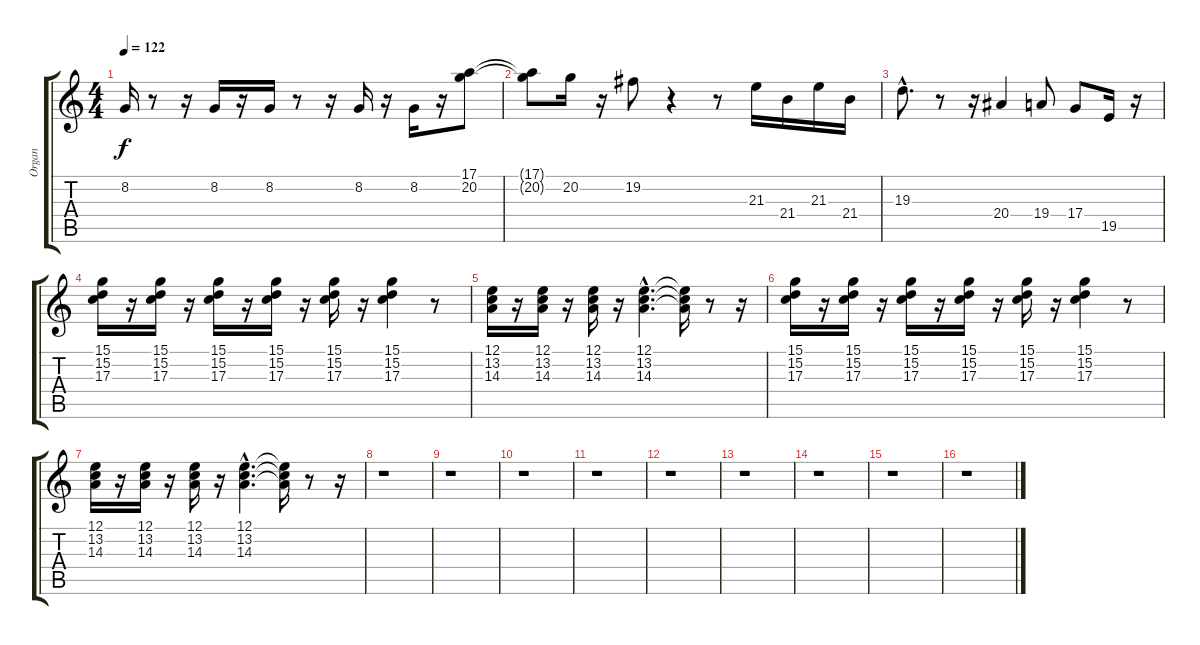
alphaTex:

\track ("Organ" "Organ") {instrument drawbarorgan}
\staff {score tabs}
\tuning (E4 B3 G3 D3 A2 E2) {hide}
\ts (4 4)
\tempo 122
\clef g2
\ks c
8.2.16{dy f} r.8 r.16 8.2.16 r.16 8.2.16 r.8 r.16 8.2.16 r.16 8.2.16 r.16 (17.1 20.2).8 |
(17.1{t} 20.2{t}).8 20.2.16 r.16 19.2.8 r.4 r.8 21.3.16 21.4.16 21.3.16 21.4.16 |
19.3{hac}.8{d} r.8 r.16 20.4.4 19.4.8 17.4.8 19.5.16 r.16 |
(15.1 15.2 17.3).16 r.16 (15.1 15.2 17.3).16 r.16 (15.1 15.2 17.3).16 r.16 (15.1 15.2 17.3).16 r.16 (15.1 15.2 17.3).16 r.16 (15.1 15.2 17.3).4 r.8 |
(12.1 13.2 14.3).16 r.16 (12.1 13.2 14.3).16 r.16 (12.1 13.2 14.3).16 r.16 (12.1{hac} 13.2{hac} 14.3{hac}).4{d} (12.1{t} 13.2{t} 14.3{t}).16 r.8 r.16 |
(15.1 15.2 17.3).16 r.16 (15.1 15.2 17.3).16 r.16 (15.1 15.2 17.3).16 r.16 (15.1 15.2 17.3).16 r.16 (15.1 15.2 17.3).16 r.16 (15.1 15.2 17.3).4 r.8 |
(12.1 13.2 14.3).16 r.16 (12.1 13.2 14.3).16 r.16 (12.1 13.2 14.3).16 r.16 (12.1{hac} 13.2{hac} 14.3{hac}).4{d} (12.1{t} 13.2{t} 14.3{t}).16 r.8 r.16 |
r.1 |
r.1 |
r.1 |
r.1 |
r.1 |
r.1 |
r.1 |
r.1 |
r.1
